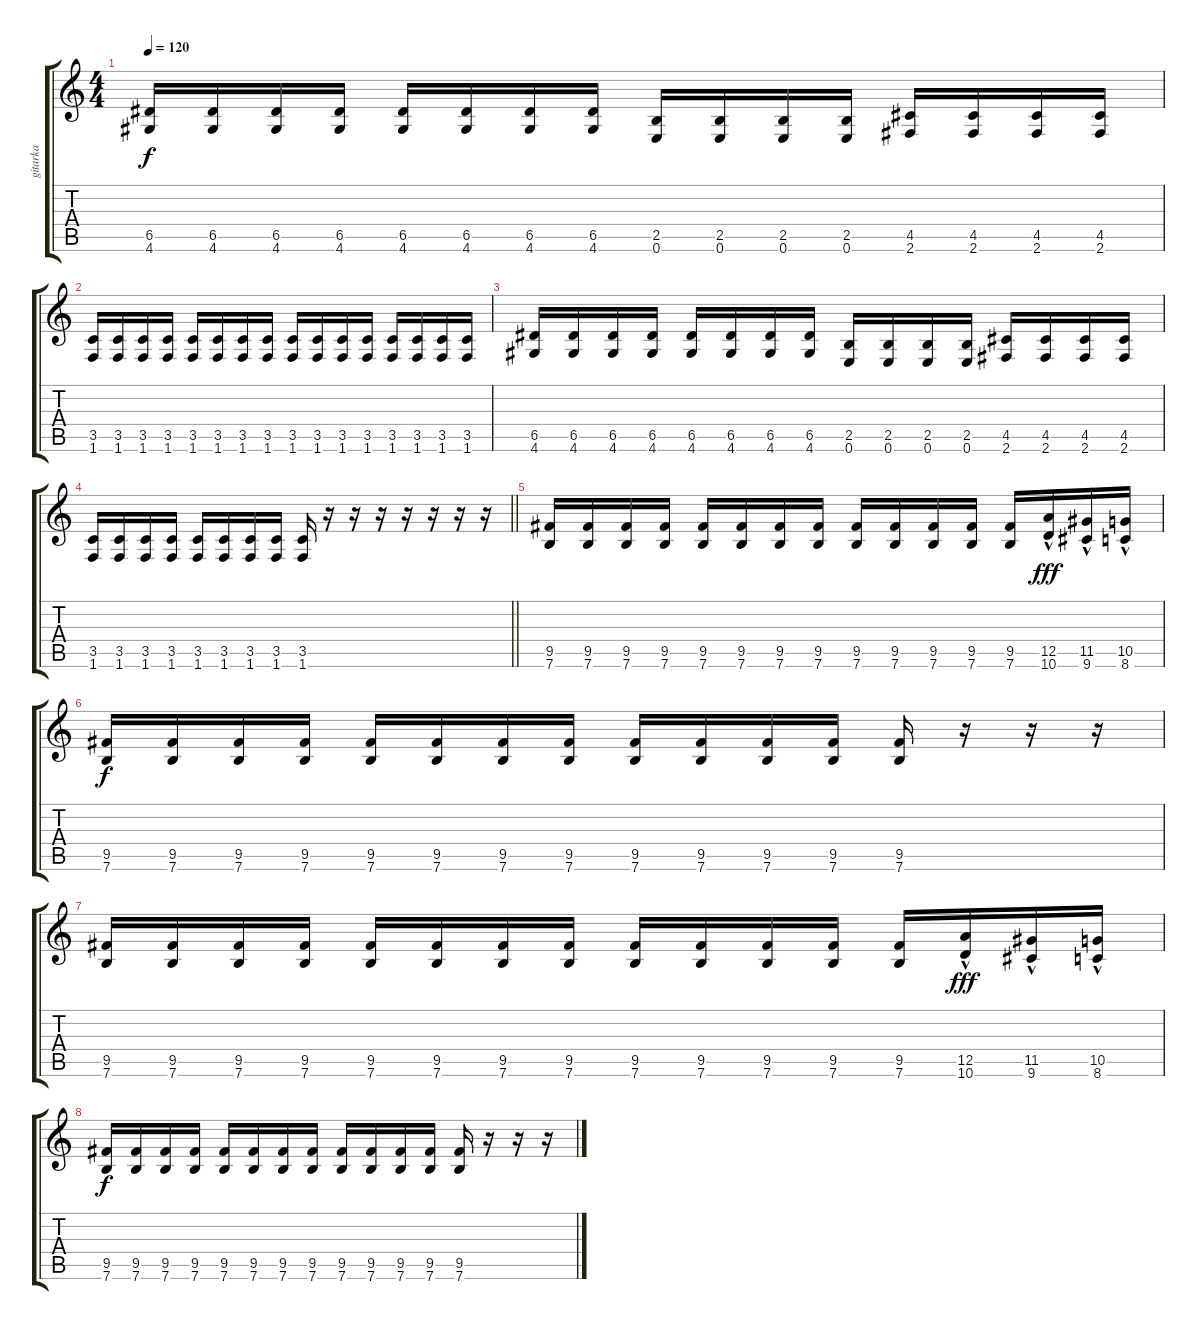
\track ("gitarka" "gitarka") {instrument distortionguitar}
\staff {score tabs}
\tuning (E4 B3 G3 D3 A2 E2) {hide}
\ts (4 4)
\tempo 120
\clef g2
\ks c
(6.5 4.6).16{dy f} (6.5 4.6).16 (6.5 4.6).16 (6.5 4.6).16 (6.5 4.6).16 (6.5 4.6).16 (6.5 4.6).16 (6.5 4.6).16 (2.5 0.6).16 (2.5 0.6).16 (2.5 0.6).16 (2.5 0.6).16 (4.5 2.6).16 (4.5 2.6).16 (4.5 2.6).16 (4.5 2.6).16 |
(3.5 1.6).16 (3.5 1.6).16 (3.5 1.6).16 (3.5 1.6).16 (3.5 1.6).16 (3.5 1.6).16 (3.5 1.6).16 (3.5 1.6).16 (3.5 1.6).16 (3.5 1.6).16 (3.5 1.6).16 (3.5 1.6).16 (3.5 1.6).16 (3.5 1.6).16 (3.5 1.6).16 (3.5 1.6).16 |
(6.5 4.6).16 (6.5 4.6).16 (6.5 4.6).16 (6.5 4.6).16 (6.5 4.6).16 (6.5 4.6).16 (6.5 4.6).16 (6.5 4.6).16 (2.5 0.6).16 (2.5 0.6).16 (2.5 0.6).16 (2.5 0.6).16 (4.5 2.6).16 (4.5 2.6).16 (4.5 2.6).16 (4.5 2.6).16 |
\barLineRight lightlight
(3.5 1.6).16 (3.5 1.6).16 (3.5 1.6).16 (3.5 1.6).16 (3.5 1.6).16 (3.5 1.6).16 (3.5 1.6).16 (3.5 1.6).16 (3.5 1.6).16 r.16 r.16 r.16 r.16 r.16 r.16 r.16 |
(9.5 7.6).16 (9.5 7.6).16 (9.5 7.6).16 (9.5 7.6).16 (9.5 7.6).16 (9.5 7.6).16 (9.5 7.6).16 (9.5 7.6).16 (9.5 7.6).16 (9.5 7.6).16 (9.5 7.6).16 (9.5 7.6).16 (9.5 7.6).16 (12.5{hac} 10.6{hac}).16{dy fff} (11.5{hac} 9.6{hac}).16 (10.5{hac} 8.6{hac}).16 |
(9.5 7.6).16{dy f} (9.5 7.6).16 (9.5 7.6).16 (9.5 7.6).16 (9.5 7.6).16 (9.5 7.6).16 (9.5 7.6).16 (9.5 7.6).16 (9.5 7.6).16 (9.5 7.6).16 (9.5 7.6).16 (9.5 7.6).16 (9.5 7.6).16 r.16 r.16 r.16 |
(9.5 7.6).16 (9.5 7.6).16 (9.5 7.6).16 (9.5 7.6).16 (9.5 7.6).16 (9.5 7.6).16 (9.5 7.6).16 (9.5 7.6).16 (9.5 7.6).16 (9.5 7.6).16 (9.5 7.6).16 (9.5 7.6).16 (9.5 7.6).16 (12.5{hac} 10.6{hac}).16{dy fff} (11.5{hac} 9.6{hac}).16 (10.5{hac} 8.6{hac}).16 |
(9.5 7.6).16{dy f} (9.5 7.6).16 (9.5 7.6).16 (9.5 7.6).16 (9.5 7.6).16 (9.5 7.6).16 (9.5 7.6).16 (9.5 7.6).16 (9.5 7.6).16 (9.5 7.6).16 (9.5 7.6).16 (9.5 7.6).16 (9.5 7.6).16 r.16 r.16 r.16
